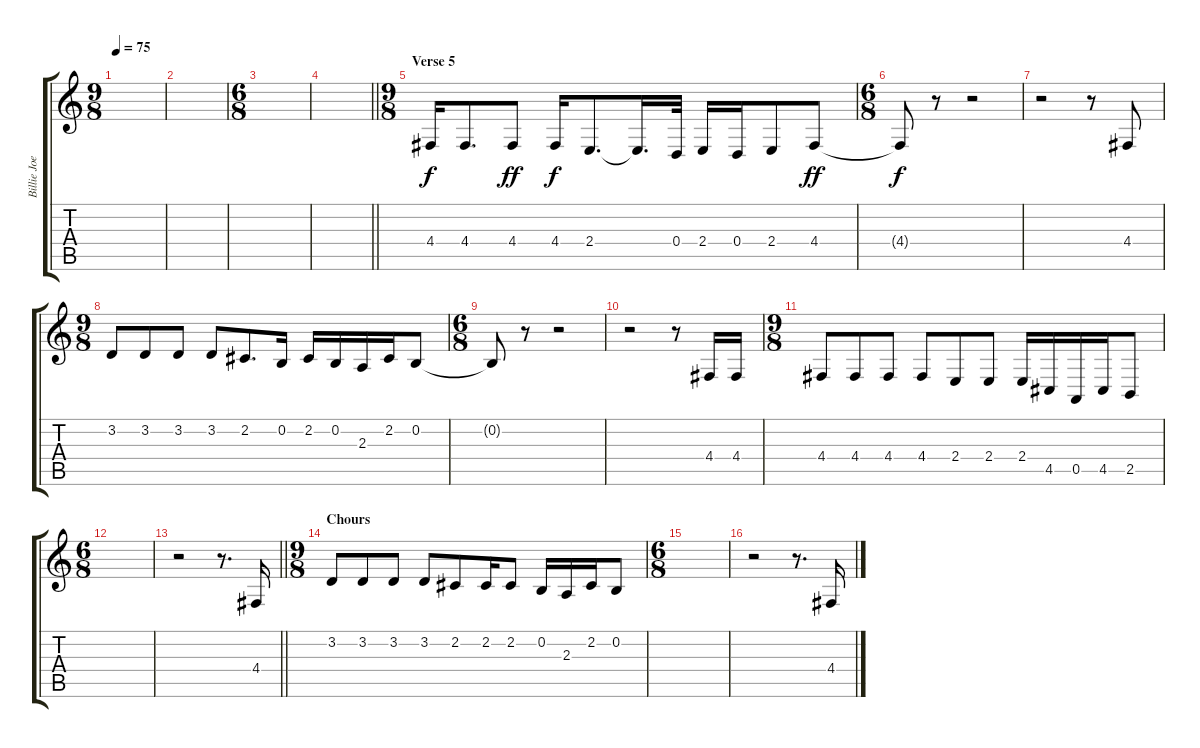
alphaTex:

\track ("Billie Joe Armstrong - Vocal" "Billie Joe") {instrument reedorgan}
\staff {score tabs}
\tuning (E4 B3 G3 D3 A2 E2) {hide}
\ts (9 8)
\tempo 75
\clef g2
\ks c
|
|
\ts (6 8)
|
\barLineRight lightlight
|
\ts (9 8)
\section ("" "Verse 5")
4.4.16 4.4.8{d} 4.4.8{dy ff} 4.4.16{dy f} 2.4.8{d} 2.4{t}.16{d} 0.4.32 2.4.16 0.4.16 2.4.8 4.4.8{dy ff} |
\ts (6 8)
4.4{t}.8{dy f} r.8 r.2 |
r.2 r.8 4.4.8 |
\ts (9 8)
3.2.8 3.2.8 3.2.8 3.2.8 2.2.8{d} 0.2.16 2.2.16 0.2.16 2.3.16 2.2.16 0.2.8 |
\ts (6 8)
0.2{t}.8 r.8 r.2 |
r.2 r.8 4.4.16 4.4.16 |
\ts (9 8)
4.4.8 4.4.8 4.4.8 4.4.8 2.4.8 2.4.8 2.4.16 4.5.16 0.5.16 4.5.16 2.5.8 |
\ts (6 8)
|
\barLineRight lightlight
r.2 r.8{d} 4.4.16 |
\ts (9 8)
\section ("" "Chours")
3.2.8 3.2.8 3.2.8 3.2.8 2.2.8 2.2.16 2.2.8 0.2.16 2.3.16 2.2.16 0.2.8 |
\ts (6 8)
|
r.2 r.8{d} 4.4.16
